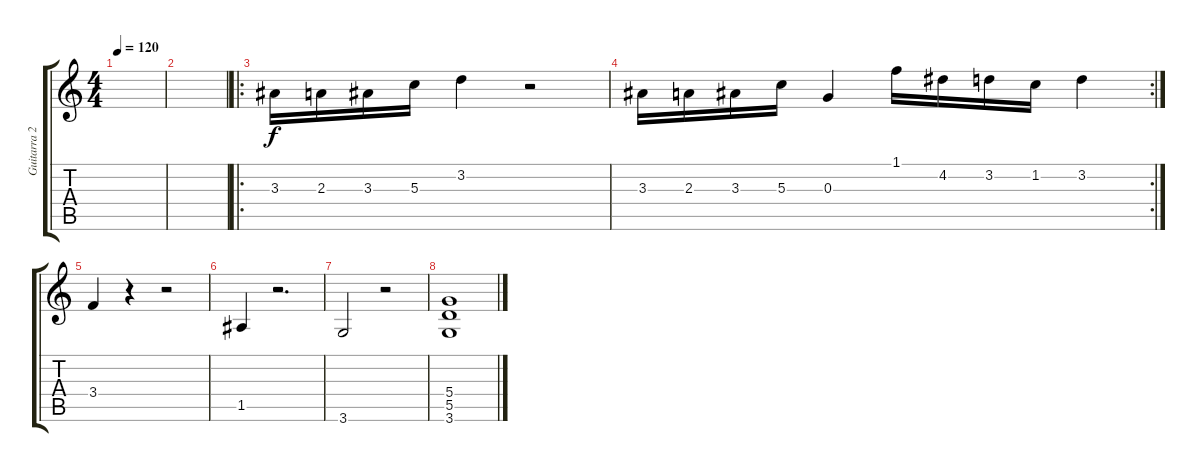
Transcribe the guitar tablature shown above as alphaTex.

\track ("Guitarra 2" "Guitarra 2") {instrument distortionguitar}
\staff {score tabs}
\tuning (E4 B3 G3 D3 A2 E2) {hide}
\ts (4 4)
\tempo 120
\clef g2
\ks c
|
|
\ro
3.3.16 2.3.16 3.3.16 5.3.16 3.2.4 r.2 |
\rc 2
3.3.16 2.3.16 3.3.16 5.3.16 0.3.4 1.1.16 4.2.16 3.2.16 1.2.16 3.2.4 |
3.4.4 r.4 r.2 |
1.5.4 r.2{d} |
3.6.2 r.2 |
(5.4 5.5 3.6).1
